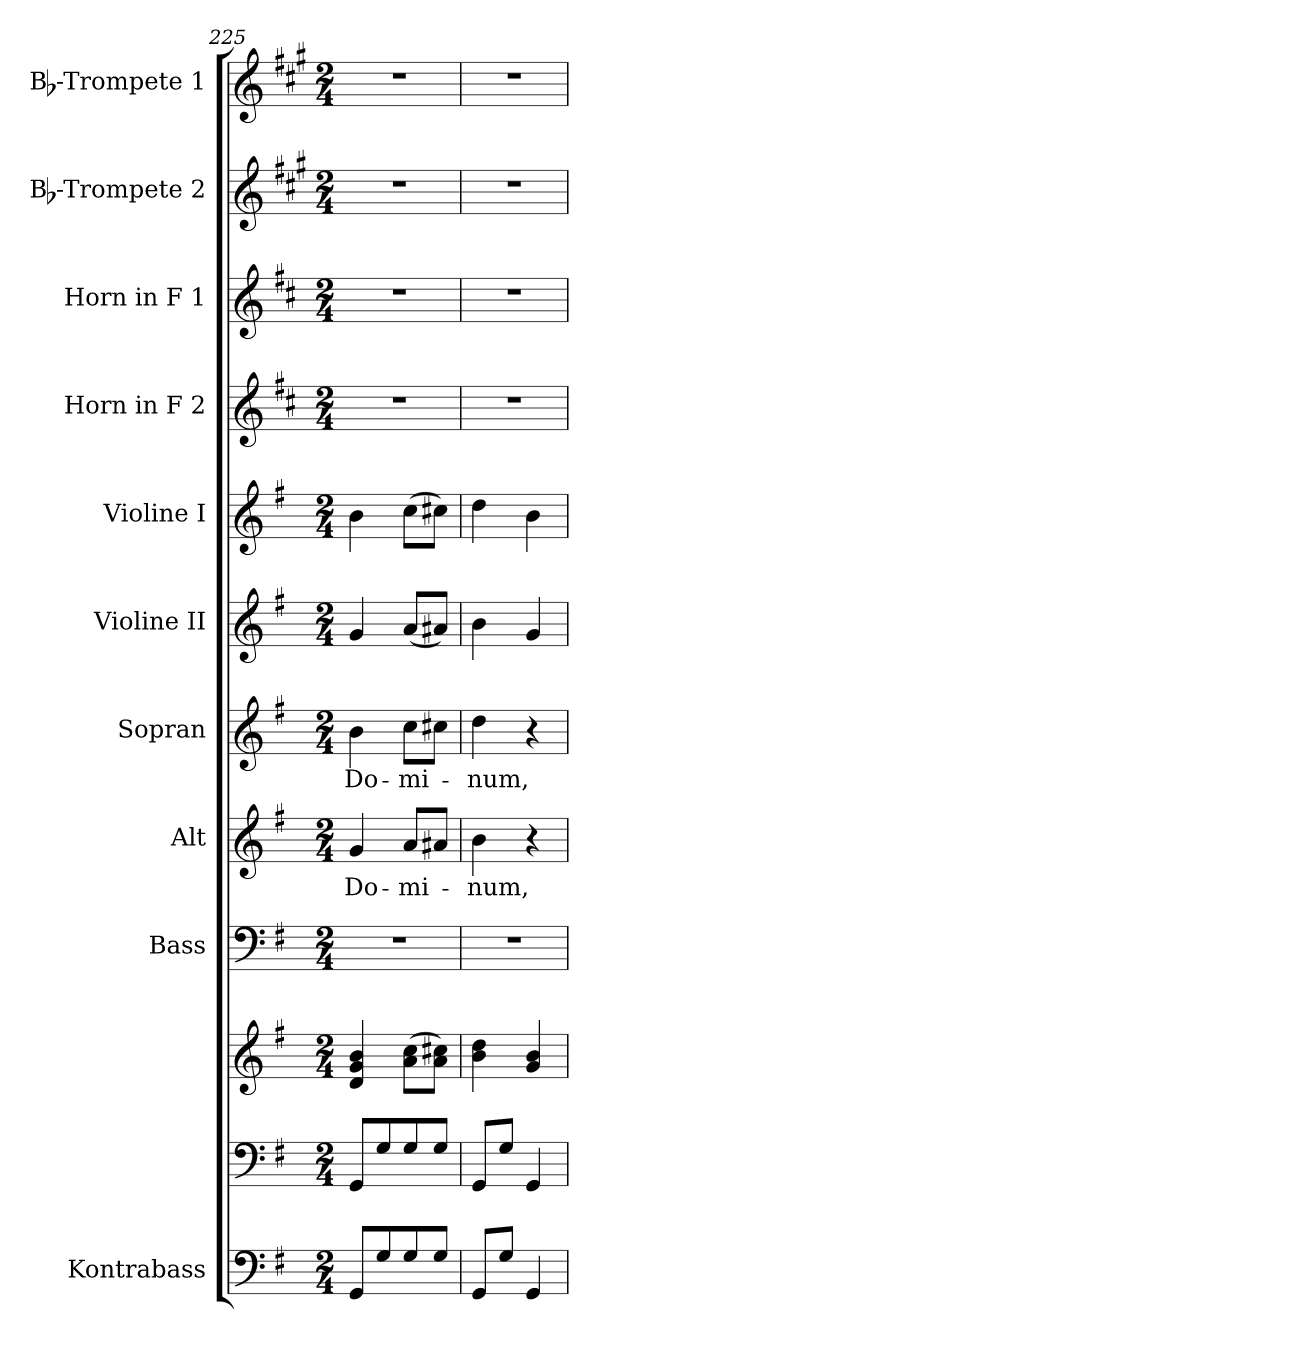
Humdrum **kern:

**kern	**kern	**kern	**kern	**kern	**text	**kern	**text	**kern	**kern	**kern	**kern	**kern	**kern
*part11	*part10	*part10	*part9	*part8	*part8	*part7	*part7	*part6	*part5	*part4	*part3	*part2	*part1
*staff12	*staff11	*staff10	*staff9	*staff8	*staff8	*staff7	*staff7	*staff6	*staff5	*staff4	*staff3	*staff2	*staff1
*I"Kontrabass	*	*	*I"Bass	*I"Alt	*	*I"Sopran	*	*I"Violine II	*I"Violine I	*I"Horn in F 2	*I"Horn in F 1	*I"Bb-Trompete 2	*I"Bb-Trompete 1
*I'Kb.	*	*	*I'B.	*I'A.	*	*I'S.	*	*I'Vl. II	*I'Vl. I	*	*	*I'Bb Trp. 2	*I'Bb Trp. 1
*clefF4	*clefF4	*clefG2	*clefF4	*clefG2	*	*clefG2	*	*clefG2	*clefG2	*clefG2	*clefG2	*clefG2	*clefG2
*ITrd7c12	*	*	*	*	*	*	*	*	*	*ITrd4c7	*ITrd4c7	*ITrd1c2	*ITrd1c2
*k[f#]	*k[f#]	*k[f#]	*k[f#]	*k[f#]	*	*k[f#]	*	*k[f#]	*k[f#]	*k[f#]	*k[f#]	*k[f#]	*k[f#]
*G:	*G:	*G:	*G:	*G:	*	*G:	*	*G:	*G:	*G:	*G:	*G:	*G:
*M2/4	*M2/4	*M2/4	*M2/4	*M2/4	*	*M2/4	*	*M2/4	*M2/4	*M2/4	*M2/4	*M2/4	*M2/4
=225	=225	=225	=225	=225	=225	=225	=225	=225	=225	=225	=225	=225	=225
!	!	!	!	!	!LO:LY:b	!	!LO:LY:b	!	!	!	!	!	!
8GGG/L	8GG/L	4d/ 4g/ 4b/	2r	4g/	Do-	4b\	Do-	4g/	4b\	2r	2r	2r	2r
8GG/	8G/	.	.	.	.	.	.	.	.	.	.	.	.
!	!	!	!	!	!LO:LY:b	!	!LO:LY:b	!	!	!	!	!	!
8GG/	8G/	(>8a\ 8cc\L	.	8a/L	-mi-	8cc\L	-mi-	(<8a/L	(>8cc\L	.	.	.	.
8GG/J	8G/J	8a\ 8cc#X\J)	.	8a#X/J	.	8cc#X\J	.	8a#X/J)	8cc#X\J)	.	.	.	.
=226	=226	=226	=226	=226	=226	=226	=226	=226	=226	=226	=226	=226	=226
!	!	!	!	!	!LO:LY:b	!	!LO:LY:b	!	!	!	!	!	!
8GGG/L	8GG/L	4b\ 4dd\	2r	4b\	-num,	4dd\	-num,	4b\	4dd\	2r	2r	2r	2r
8GG/J	8G/J	.	.	.	.	.	.	.	.	.	.	.	.
4GGG/	4GG/	4g/ 4b/	.	4r	.	4r	.	4g/	4b\	.	.	.	.
=	=	=	=	=	=	=	=	=	=	=	=	=	=
*-	*-	*-	*-	*-	*-	*-	*-	*-	*-	*-	*-	*-	*-
